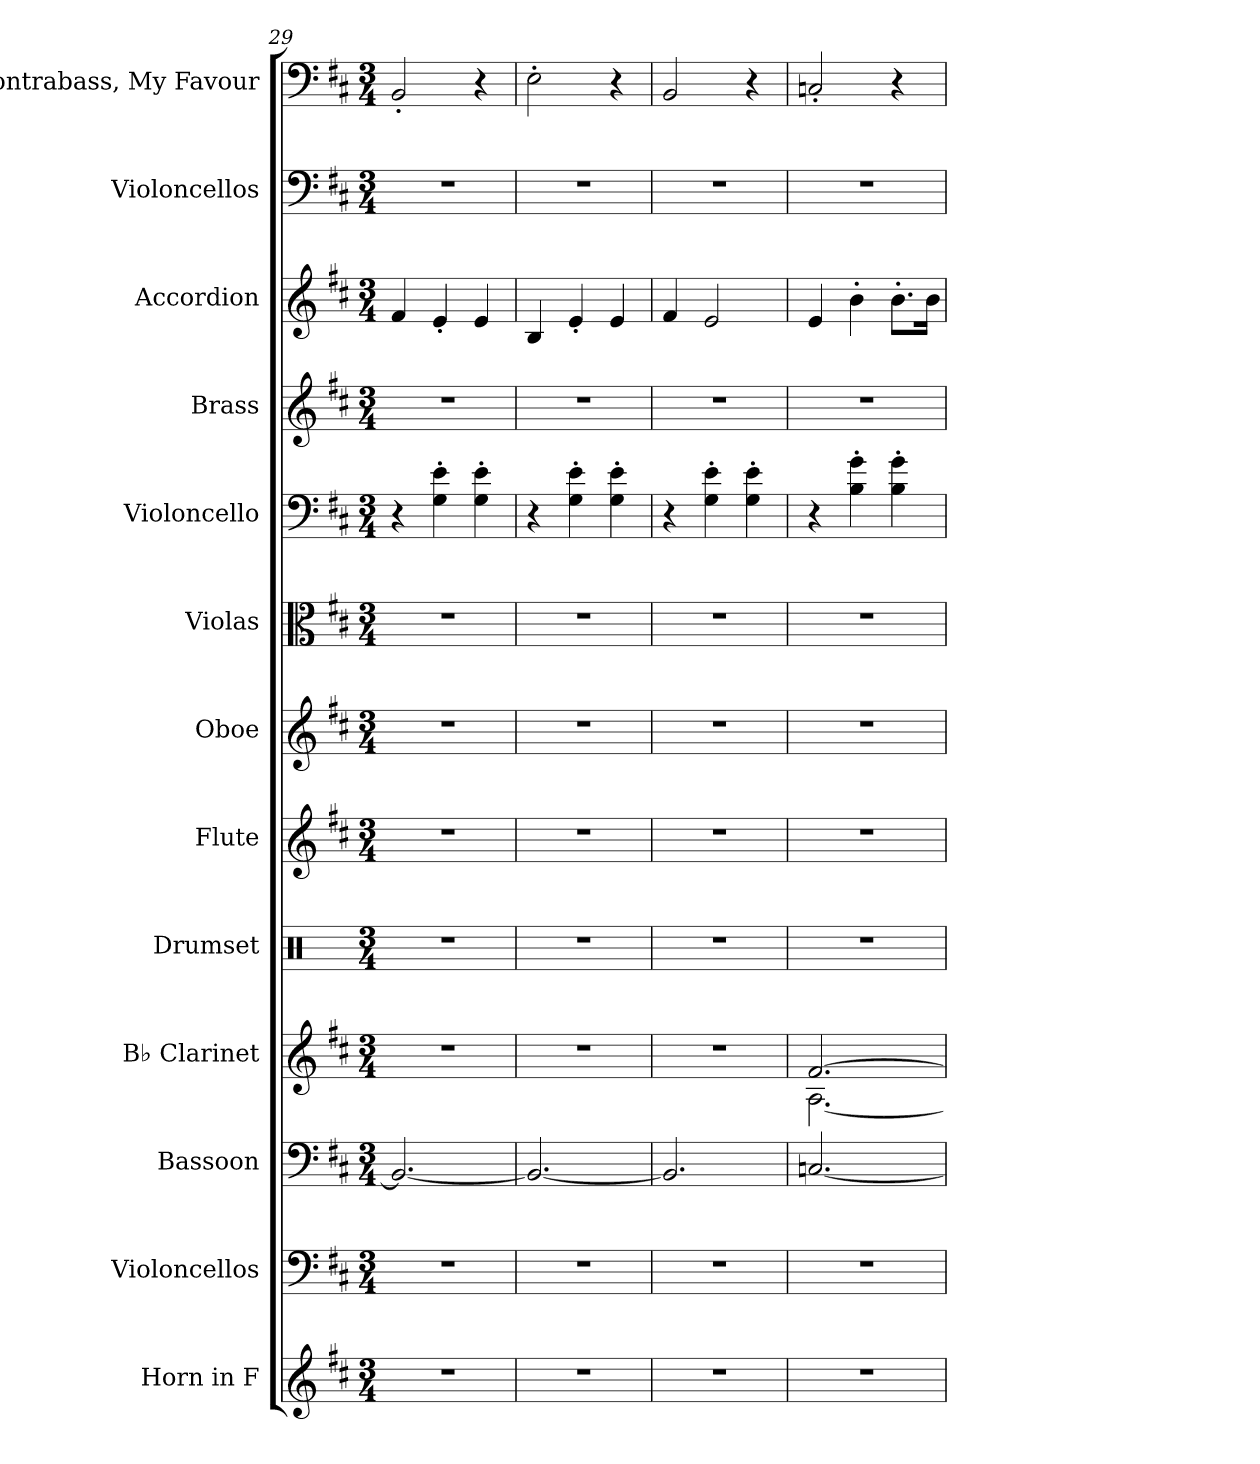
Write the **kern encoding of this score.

**kern	**kern	**kern	**kern	**kern	**kern	**kern	**kern	**kern	**kern	**kern	**kern	**kern
*part13	*part12	*part11	*part10	*part9	*part8	*part7	*part6	*part5	*part4	*part3	*part2	*part1
*staff13	*staff12	*staff11	*staff10	*staff9	*staff8	*staff7	*staff6	*staff5	*staff4	*staff3	*staff2	*staff1
*I"Horn in F	*I"Violoncellos	*I"Bassoon	*I"B♭ Clarinet	*I"Drumset	*I"Flute	*I"Oboe	*I"Violas	*I"Violoncello	*I"Brass	*I"Accordion	*I"Violoncellos	*I"Contrabass, My Favour
*	*I'Vcs.	*I'Bsn.	*I'B♭ Cl.	*I'D. Set	*I'Fl.	*I'Ob.	*I'Vlas.	*I'Vc.	*I'Br.	*I'Acc.	*I'Vcs.	*I'Cb.
*clefG2	*clefF4	*clefF4	*clefG2	*clefX	*clefG2	*clefG2	*clefC3	*clefF4	*clefG2	*clefG2	*clefF4	*clefF4
*ITrd4c7	*	*	*ITrd1c2	*	*	*	*	*	*	*	*	*ITrd7c12
*k[f#]	*k[f#c#]	*k[f#c#]	*k[]	*k[]	*k[f#c#]	*k[f#c#]	*k[f#c#]	*k[f#c#]	*k[f#c#]	*k[f#c#]	*k[f#c#]	*k[f#c#]
*M3/4	*M3/4	*M3/4	*M3/4	*M3/4	*M3/4	*M3/4	*M3/4	*M3/4	*M3/4	*M3/4	*M3/4	*M3/4
=29	=29	=29	=29	=29	=29	=29	=29	=29	=29	=29	=29	=29
2.r	2.r	2.BB/_	2.r	2.r	2.r	2.r	2.r	4r	2.r	4f#/	2.r	2BBB'/
.	.	.	.	.	.	.	.	4G\' 4e\'	.	4e'/	.	.
.	.	.	.	.	.	.	.	4G\' 4e\'	.	4e/	.	4r
!!LO:PB:g=z
=30	=30	=30	=30	=30	=30	=30	=30	=30	=30	=30	=30	=30
2.r	2.r	2.BB/_	2.r	2.r	2.r	2.r	2.r	4r	2.r	4B/	2.r	2EE'\
.	.	.	.	.	.	.	.	4G\' 4e\'	.	4e'/	.	.
.	.	.	.	.	.	.	.	4G\' 4e\'	.	4e/	.	4r
=31	=31	=31	=31	=31	=31	=31	=31	=31	=31	=31	=31	=31
2.r	2.r	2.BB/]	2.r	2.r	2.r	2.r	2.r	4r	2.r	4f#/	2.r	2BBB/
.	.	.	.	.	.	.	.	4G\' 4e\'	.	2e/	.	.
.	.	.	.	.	.	.	.	4G\' 4e\'	.	.	.	4r
=32	=32	=32	=32	=32	=32	=32	=32	=32	=32	=32	=32	=32
*	*	*	*^	*	*	*	*	*	*	*	*	*
2.r	2.r	[2.Cn/	[2.e/	[2.G\	2.r	2.r	2.r	2.r	4r	2.r	4e/	2.r	2CCn'/
.	.	.	.	.	.	.	.	.	4B\' 4g\'	.	4b'\	.	.
.	.	.	.	.	.	.	.	.	4B\' 4g\'	.	8.b'\L	.	4r
.	.	.	.	.	.	.	.	.	.	.	16b\Jk	.	.
*	*	*	*v	*v	*	*	*	*	*	*	*	*	*
=	=	=	=	=	=	=	=	=	=	=	=	=
*-	*-	*-	*-	*-	*-	*-	*-	*-	*-	*-	*-	*-
